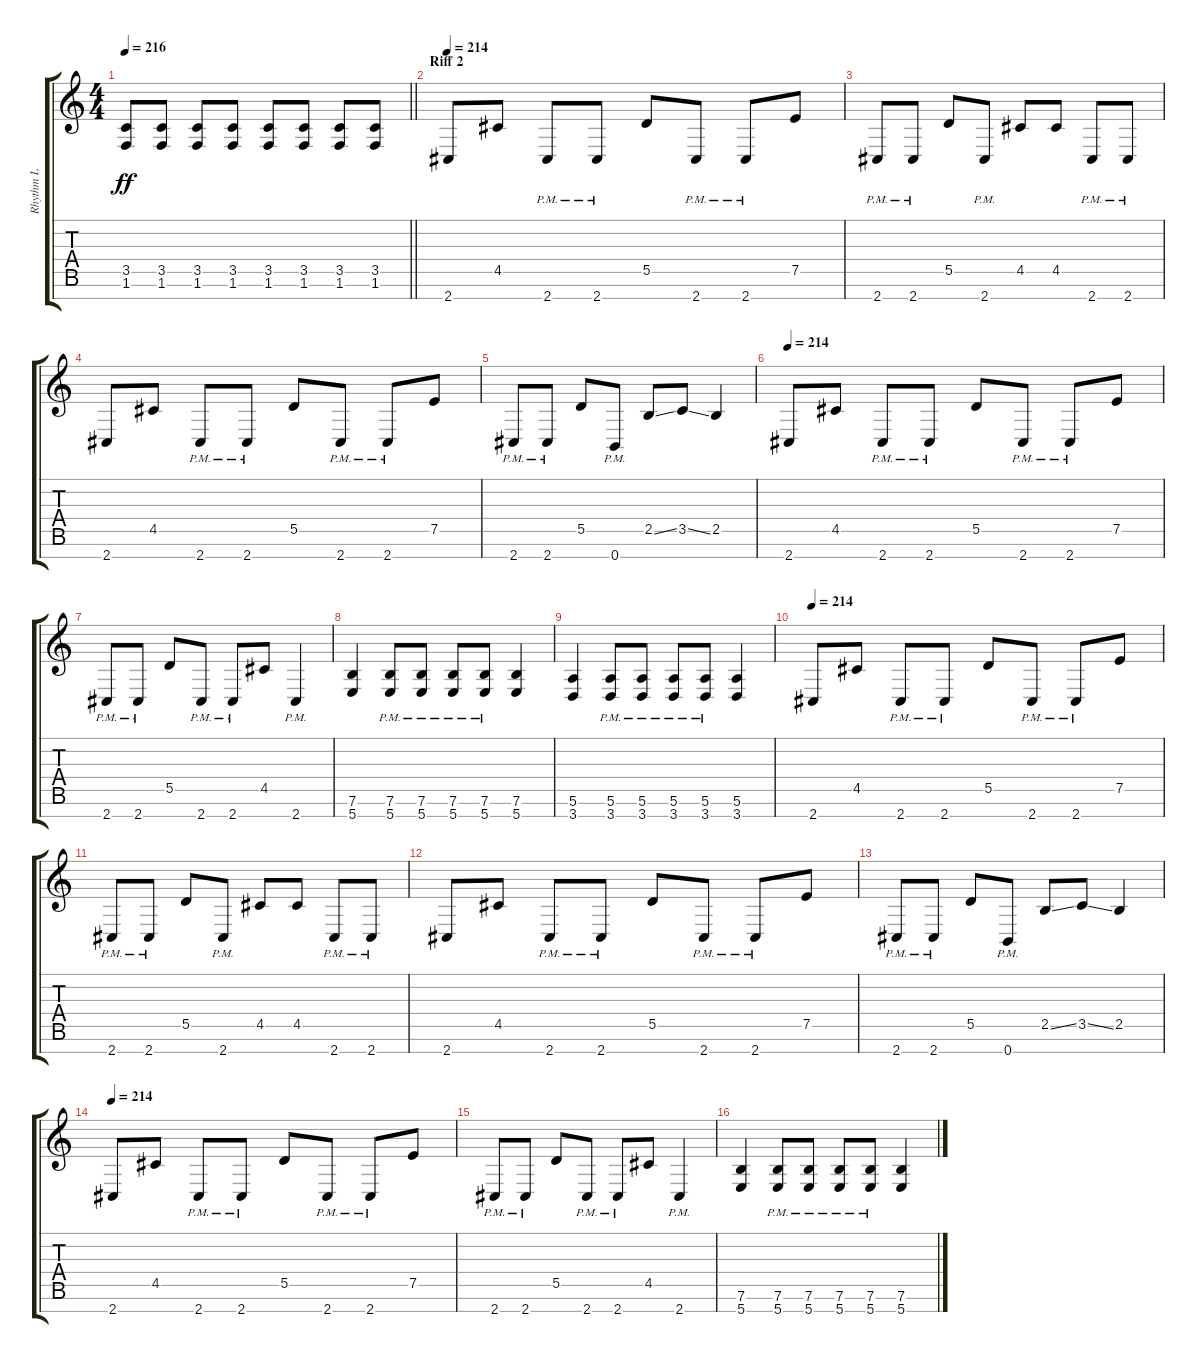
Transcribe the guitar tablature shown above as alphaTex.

\track ("Rhythm L" "Rhythm L") {instrument distortionguitar}
\staff {score tabs}
\tuning (E4 B3 G3 D3 A2 E2 B1) {hide}
\ts (4 4)
\tempo 216
\clef g2
\barLineRight lightlight
\ks c
(3.5 1.6).8{dy ff} (3.5 1.6).8 (3.5 1.6).8 (3.5 1.6).8 (3.5 1.6).8 (3.5 1.6).8 (3.5 1.6).8 (3.5 1.6).8 |
\section ("" "Riff 2")
\tempo 214
2.7.8 4.5.8 2.7{pm}.8 2.7{pm}.8 5.5.8 2.7{pm}.8 2.7{pm}.8 7.5.8 |
2.7{pm}.8 2.7{pm}.8 5.5.8 2.7{pm}.8 4.5.8 4.5.8 2.7{pm}.8 2.7{pm}.8 |
2.7.8 4.5.8 2.7{pm}.8 2.7{pm}.8 5.5.8 2.7{pm}.8 2.7{pm}.8 7.5.8 |
2.7{pm}.8 2.7{pm}.8 5.5.8 0.7{pm}.8 2.5{ss}.8 3.5{ss}.8 2.5.4 |
\tempo 214
2.7.8 4.5.8 2.7{pm}.8 2.7{pm}.8 5.5.8 2.7{pm}.8 2.7{pm}.8 7.5.8 |
2.7{pm}.8 2.7{pm}.8 5.5.8 2.7{pm}.8 2.7{pm}.8 4.5.8 2.7{pm}.4 |
(7.6 5.7).4 (7.6{pm} 5.7{pm}).8 (7.6{pm} 5.7{pm}).8 (7.6{pm} 5.7{pm}).8 (7.6{pm} 5.7{pm}).8 (7.6 5.7).4 |
(5.6 3.7).4 (5.6{pm} 3.7{pm}).8 (5.6{pm} 3.7{pm}).8 (5.6{pm} 3.7{pm}).8 (5.6{pm} 3.7{pm}).8 (5.6 3.7).4 |
\tempo 214
2.7.8 4.5.8 2.7{pm}.8 2.7{pm}.8 5.5.8 2.7{pm}.8 2.7{pm}.8 7.5.8 |
2.7{pm}.8 2.7{pm}.8 5.5.8 2.7{pm}.8 4.5.8 4.5.8 2.7{pm}.8 2.7{pm}.8 |
2.7.8 4.5.8 2.7{pm}.8 2.7{pm}.8 5.5.8 2.7{pm}.8 2.7{pm}.8 7.5.8 |
2.7{pm}.8 2.7{pm}.8 5.5.8 0.7{pm}.8 2.5{ss}.8 3.5{ss}.8 2.5.4 |
\tempo 214
2.7.8 4.5.8 2.7{pm}.8 2.7{pm}.8 5.5.8 2.7{pm}.8 2.7{pm}.8 7.5.8 |
2.7{pm}.8 2.7{pm}.8 5.5.8 2.7{pm}.8 2.7{pm}.8 4.5.8 2.7{pm}.4 |
(7.6 5.7).4 (7.6{pm} 5.7{pm}).8 (7.6{pm} 5.7{pm}).8 (7.6{pm} 5.7{pm}).8 (7.6{pm} 5.7{pm}).8 (7.6 5.7).4
